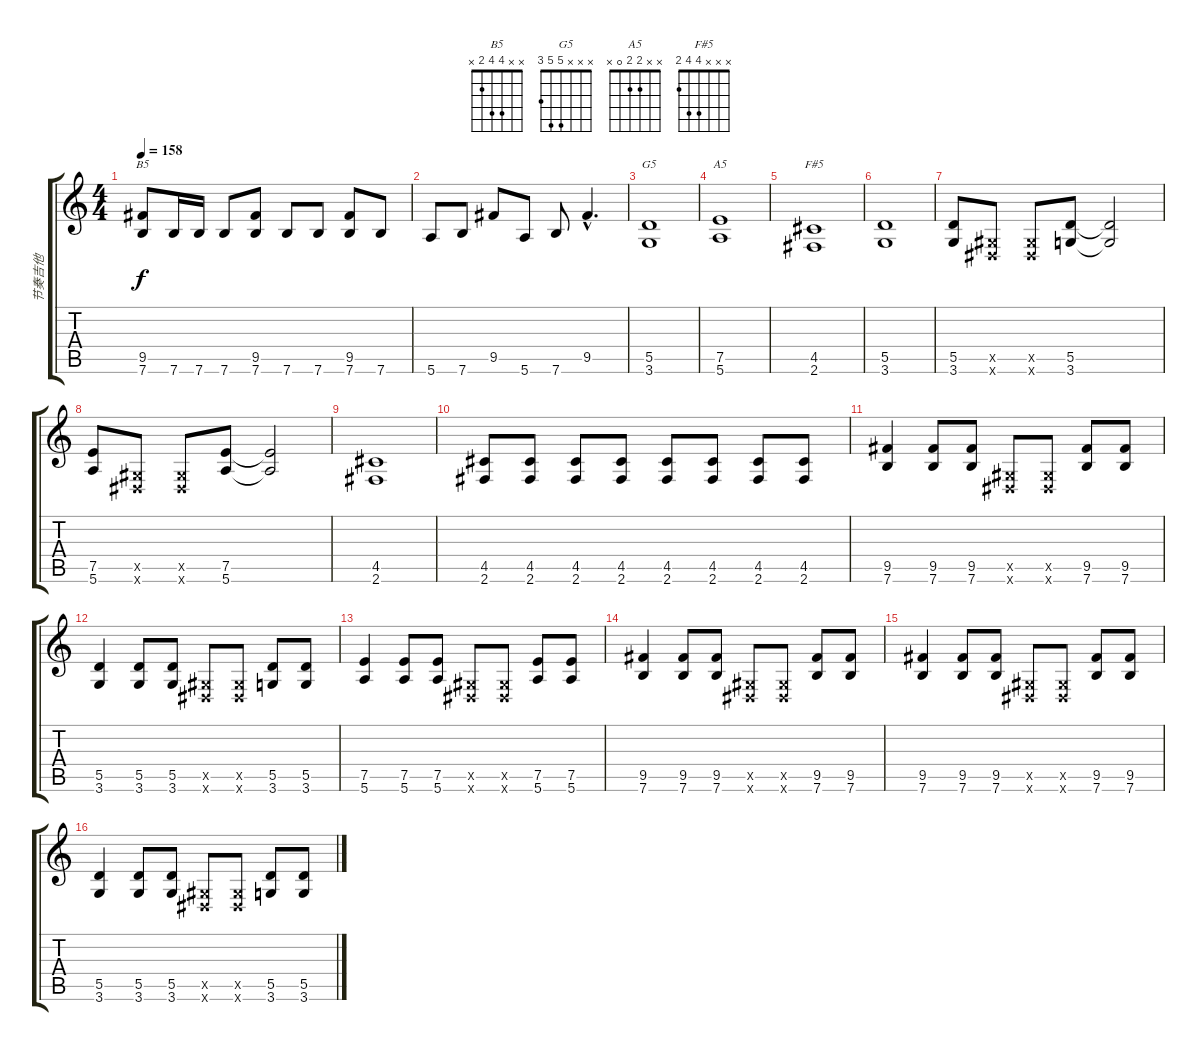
\track ("节奏吉他" "节奏吉他") {instrument distortionguitar}
\staff {score tabs}
\tuning (E4 B3 G3 D3 A2 E2) {hide}
\chord ("B5" x x 4 4 2 x)
\chord ("G5" x x x 5 5 3)
\chord ("A5" x x 2 2 0 x)
\chord ("F#5" x x x 4 4 2)
\ts (4 4)
\tempo 158
\clef g2
\ks c
(9.5 7.6).8{ch "B5" dy f} 7.6.16 7.6.16 7.6.8 (9.5 7.6).8 7.6.8 7.6.8 (9.5 7.6).8 7.6.8 |
5.6.8 7.6.8 9.5.8 5.6.8 7.6.8 9.5{hac}.4{d} |
(5.5 3.6).1{ch "G5"} |
(7.5 5.6).1{ch "A5"} |
(4.5 2.6).1{ch "F#5"} |
(5.5 3.6).1 |
(5.5 3.6).8 (-1.5{x} -1.6{x}).8 (-1.5{x} -1.6{x}).8 (5.5 3.6).8 (5.5{t} 3.6{t}).2 |
(7.5 5.6).8 (-1.5{x} -1.6{x}).8 (-1.5{x} -1.6{x}).8 (7.5 5.6).8 (7.5{t} 5.6{t}).2 |
(4.5 2.6).1 |
(4.5 2.6).8 (4.5 2.6).8 (4.5 2.6).8 (4.5 2.6).8 (4.5 2.6).8 (4.5 2.6).8 (4.5 2.6).8 (4.5 2.6).8 |
(9.5 7.6).4 (9.5 7.6).8 (9.5 7.6).8 (-1.5{x} -1.6{x}).8 (-1.5{x} -1.6{x}).8 (9.5 7.6).8 (9.5 7.6).8 |
(5.5 3.6).4 (5.5 3.6).8 (5.5 3.6).8 (-1.5{x} -1.6{x}).8 (-1.5{x} -1.6{x}).8 (5.5 3.6).8 (5.5 3.6).8 |
(7.5 5.6).4 (7.5 5.6).8 (7.5 5.6).8 (-1.5{x} -1.6{x}).8 (-1.5{x} -1.6{x}).8 (7.5 5.6).8 (7.5 5.6).8 |
(9.5 7.6).4 (9.5 7.6).8 (9.5 7.6).8 (-1.5{x} -1.6{x}).8 (-1.5{x} -1.6{x}).8 (9.5 7.6).8 (9.5 7.6).8 |
(9.5 7.6).4 (9.5 7.6).8 (9.5 7.6).8 (-1.5{x} -1.6{x}).8 (-1.5{x} -1.6{x}).8 (9.5 7.6).8 (9.5 7.6).8 |
(5.5 3.6).4 (5.5 3.6).8 (5.5 3.6).8 (-1.5{x} -1.6{x}).8 (-1.5{x} -1.6{x}).8 (5.5 3.6).8 (5.5 3.6).8
